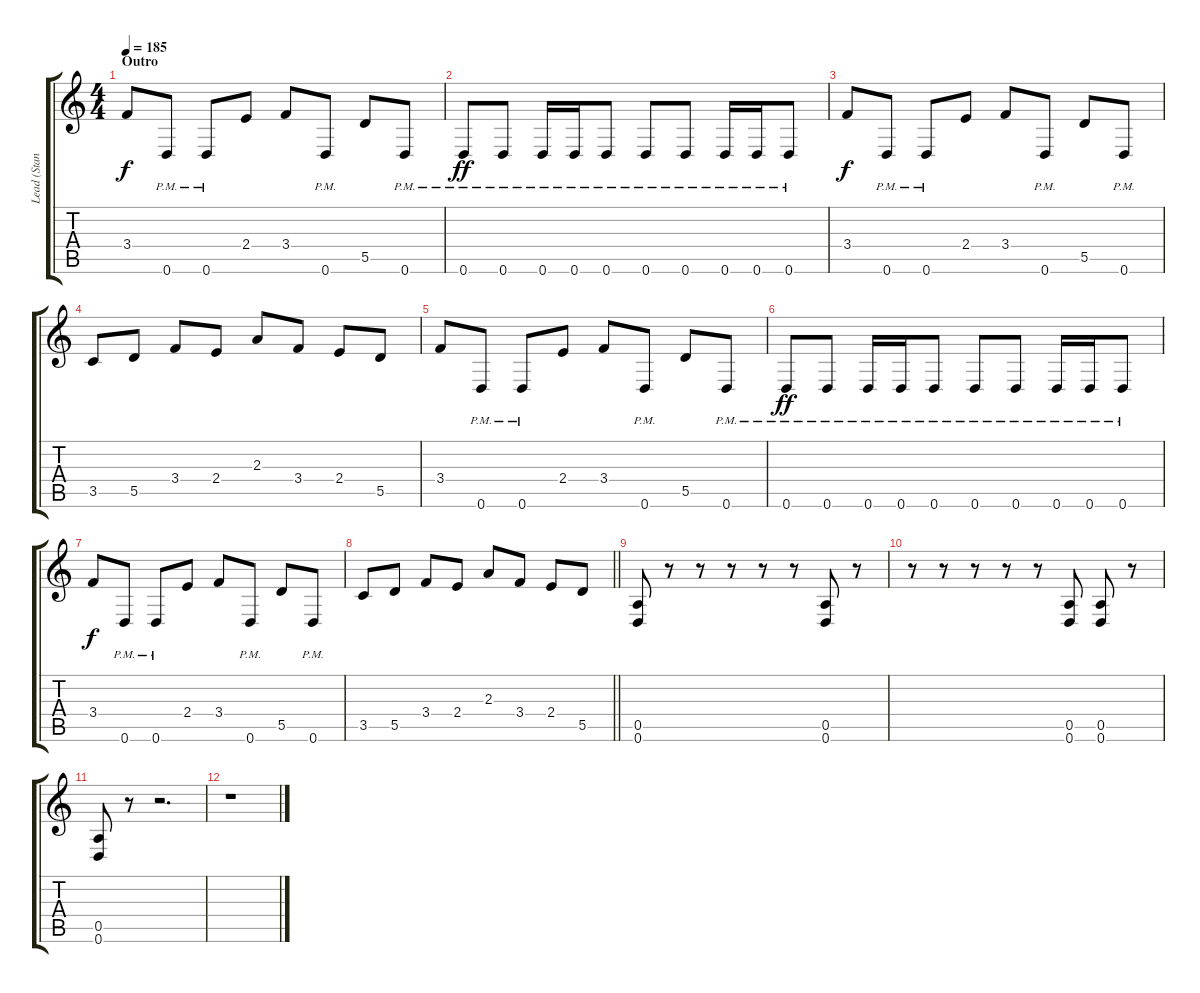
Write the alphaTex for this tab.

\track ("Lead (Standard Tuning)" "Lead (Stan") {mute instrument distortionguitar}
\staff {score tabs}
\tuning (E4 B3 G3 D3 A2 D2) {hide}
\ts (4 4)
\section ("" "Outro")
\tempo 185
\clef g2
\ks c
3.4.8{dy f} 0.6{pm}.8 0.6{pm}.8 2.4.8 3.4.8 0.6{pm}.8 5.5.8 0.6{pm}.8 |
0.6{pm}.8{dy ff} 0.6{pm}.8 0.6{pm}.16 0.6{pm}.16 0.6{pm}.8 0.6{pm}.8 0.6{pm}.8 0.6{pm}.16 0.6{pm}.16 0.6{pm}.8 |
3.4.8{dy f} 0.6{pm}.8 0.6{pm}.8 2.4.8 3.4.8 0.6{pm}.8 5.5.8 0.6{pm}.8 |
3.5.8 5.5.8 3.4.8 2.4.8 2.3.8 3.4.8 2.4.8 5.5.8 |
3.4.8 0.6{pm}.8 0.6{pm}.8 2.4.8 3.4.8 0.6{pm}.8 5.5.8 0.6{pm}.8 |
0.6{pm}.8{dy ff} 0.6{pm}.8 0.6{pm}.16 0.6{pm}.16 0.6{pm}.8 0.6{pm}.8 0.6{pm}.8 0.6{pm}.16 0.6{pm}.16 0.6{pm}.8 |
3.4.8{dy f} 0.6{pm}.8 0.6{pm}.8 2.4.8 3.4.8 0.6{pm}.8 5.5.8 0.6{pm}.8 |
\barLineRight lightlight
3.5.8 5.5.8 3.4.8 2.4.8 2.3.8 3.4.8 2.4.8 5.5.8 |
(0.5 0.6).8 r.8 r.8 r.8 r.8 r.8 (0.5 0.6).8 r.8 |
r.8 r.8 r.8 r.8 r.8 (0.5 0.6).8 (0.5 0.6).8 r.8 |
(0.5 0.6).8 r.8 r.2{d} |
r.1
